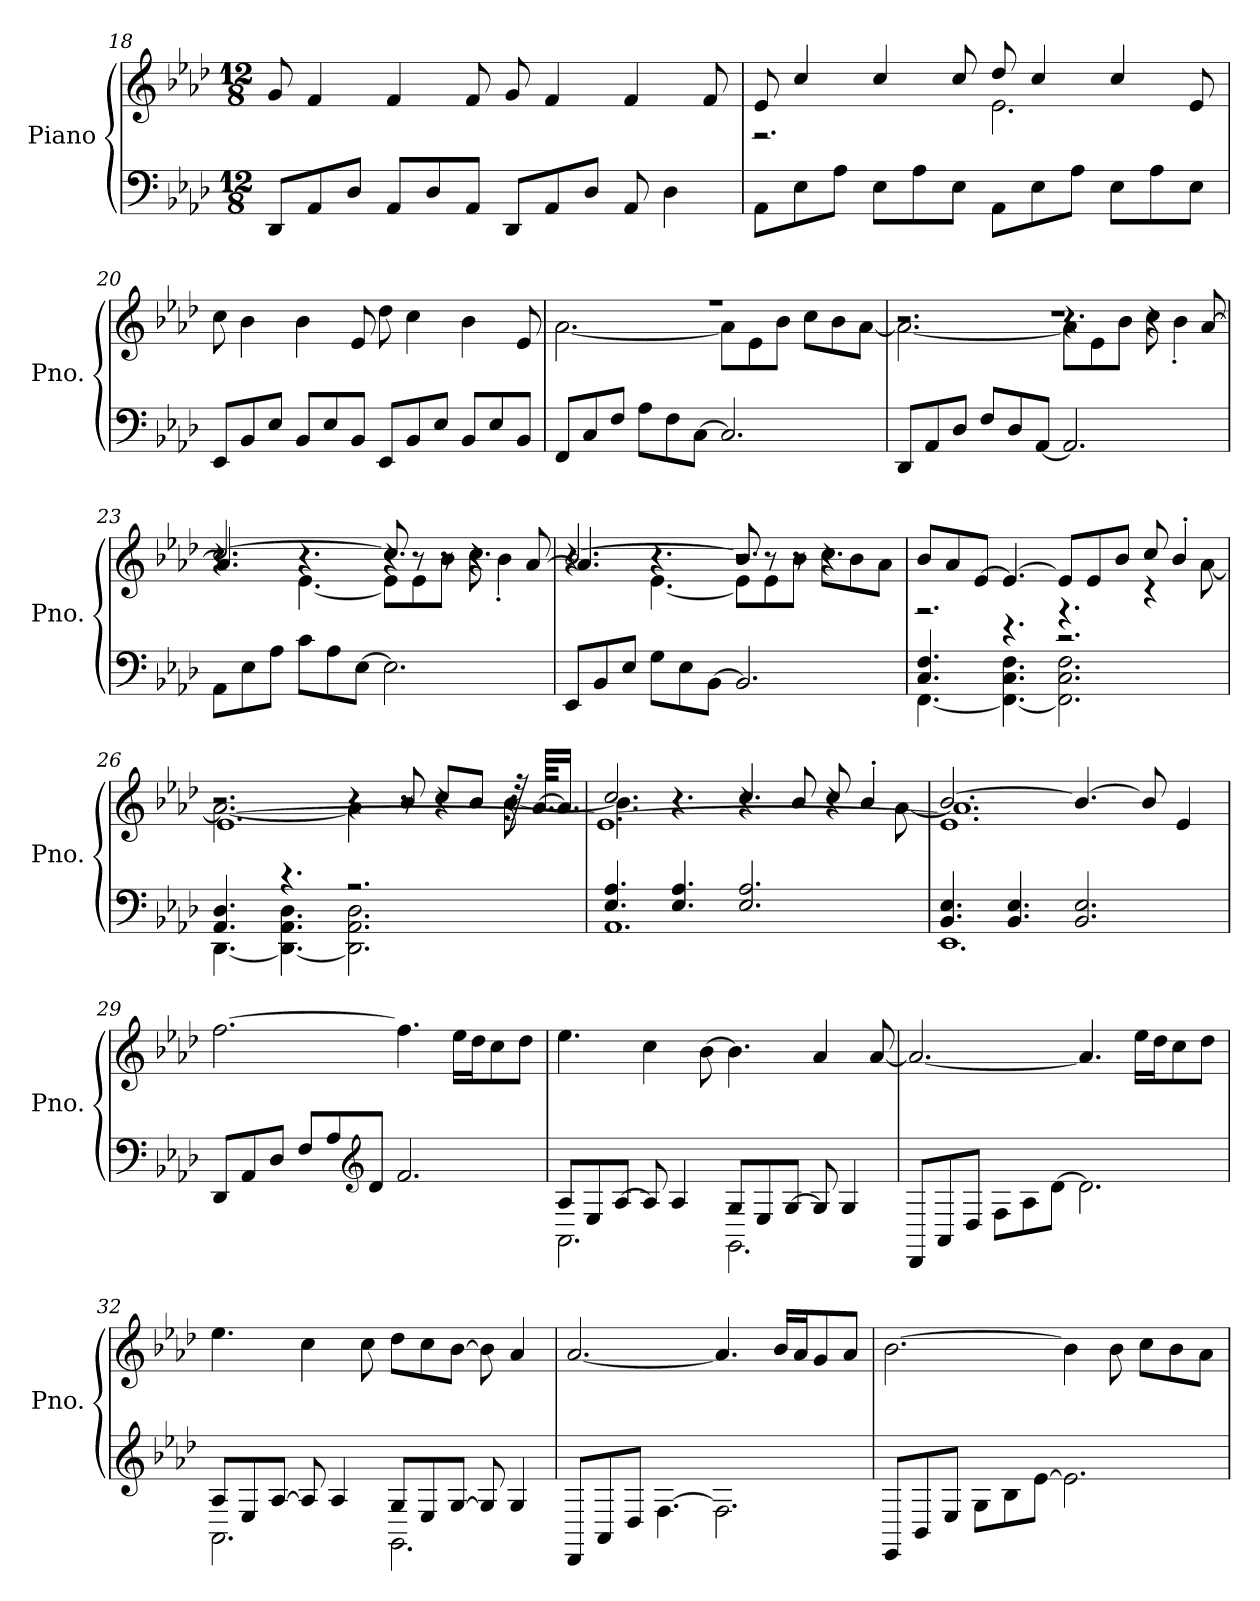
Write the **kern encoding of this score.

**kern	**kern
*part1	*part1
*staff2	*staff1
*I"Piano	*
*I'Pno.	*
*clefF4	*clefG2
*k[b-e-a-d-]	*k[b-e-a-d-]
*M12/8	*M12/8
=18	=18
8DD-/L	8g/
8AA-/	4f/
8D-/J	.
8AA-/L	4f/
8D-/	.
8AA-/J	8f/
8DD-/L	8g/
8AA-/	4f/
8D-/J	.
8AA-/	4f/
4D-\	.
.	8f/
=19	=19
*	*^
8AA-\L	8e-/	2.r
8E-\	4cc/	.
8A-\J	.	.
8E-\L	4cc/	.
8A-\	.	.
8E-\J	8cc/	.
8AA-\L	8dd-/	2.e-\
8E-\	4cc/	.
8A-\J	.	.
8E-\L	4cc/	.
8A-\	.	.
8E-\J	8e-/	.
*	*v	*v
!!LO:PB:g=z
=20	=20
8EE-/L	8cc\
8BB-/	4b-\
8E-/J	.
8BB-/L	4b-\
8E-/	.
8BB-/J	8e-/
8EE-/L	8dd-\
8BB-/	4cc\
8E-/J	.
8BB-/L	4b-\
8E-/	.
8BB-/J	8e-/
=21	=21
*	*^
8FF/L	1.r	[2.a-\
8C/	.	.
8F/J	.	.
8A-\L	.	.
8F\	.	.
[8C\J	.	.
2.C/]	.	8a-\L]
.	.	8e-\
.	.	8b-\J
.	.	8cc\L
.	.	8b-\
.	.	[8a-\J
=22	=22	=22
*	*	*^
8DD-/L	1.r	2.a-\_	2.r
8AA-/	.	.	.
8D-/J	.	.	.
8F/L	.	.	.
8D-/	.	.	.
[8AA-/J	.	.	.
2.AA-/]	.	8a-\L]	4.r
.	.	8e-\	.
.	.	8b-\J	.
.	.	8cc\	4r
.	.	4b-'\	.
.	.	.	[8a-/
!!LO:LB:g=z	!!	!!
=23	=23	=23	=23
8AA-\L	[2.cc/	4.r	4.a-/]
8E-\	.	.	.
8A-\J	.	.	.
8c\L	.	[4.e-\	4.r
8A-\	.	.	.
[8E-\J	.	.	.
2.E-\]	8cc/]	8e-\L]	4.r
.	8r	8e-\	.
.	8r	8b-\J	.
.	4.r	8cc\	4r
.	.	4b-'\	.
.	.	.	[8a-/
=24	=24	=24	=24
8EE-/L	[2.b-/	4.r	4.a-/]
8BB-/	.	.	.
8E-/J	.	.	.
8G\L	.	[4.e-\	4.r
8E-\	.	.	.
[8BB-\J	.	.	.
2.BB-/]	8b-/]	8e-\L]	2.r
.	8r	8e-\	.
.	8r	8b-\J	.
.	4.r	8cc\L	.
.	.	8b-\	.
.	.	8a-\J	.
*	*	*v	*v
=25	=25	=25
*^	*	*
4.C/ 4.F/	[4.FF\	8b-/L	2.r
.	.	8a-/	.
.	.	[8e-/J	.
4.r	4.FF\_ 4.C\ 4.F\	4.e-/_	.
2.r	2.FF\] 2.C\ 2.F\	8e-/L]	4.r
.	.	8e-/	.
.	.	8b-/J	.
.	.	8cc/	4r
.	.	4b-'/	.
.	.	.	[8a-\
!!LO:LB:g=z
=26	=26	=26	=26
*	*	*	*^
4.AA-/ 4.D-/	[4.DD-\	2.r	2.a-\_	[1.e-
4.r	4.DD-\_ 4.AA-\ 4.D-\	.	.	.
2.r	2.DD-\] 2.AA-\ 2.D-\	4r	4a-\]	.
.	.	8b-/	8r	.
.	.	8cc/L	4r	.
.	.	8b-/J	.	.
.	.	128r	[8b-\	.
.	.	[64.a-/KKLL	.	.
.	.	16.a-/JJ]	.	.
=27	=27	=27	=27	=27
4.E-/ 4.A-/	1.AA-	2.cc/	4.b-\]	1.e-_
4.E-/ 4.A-/	.	.	4.r	.
2.E-/ 2.A-/	.	4cc/	4.r	.
.	.	8b-/	.	.
.	.	8cc/	4r	.
.	.	4b-'/	.	.
.	.	.	[8a-\	.
=28	=28	=28	=28	=28
4.BB-/ 4.E-/	1.EE-	[2.b-/	1.a-]	1.e-]
4.BB-/ 4.E-/	.	.	.	.
2.BB-/ 2.E-/	.	4.b-/_	.	.
.	.	8b-/]	.	.
.	.	4e-/	.	.
*v	*v	*	*	*
*	*v	*v	*v
!!LO:LB:g=z
=29	=29
8DD-/L	[2.ff\
8AA-/	.
8D-/J	.
8F/L	.
8A-/	.
*clefG2	*
8d-/J	.
2.f/	4.ff\]
.	16ee-\LL
.	16dd-\J
.	8cc\
.	8dd-\J
=30	=30
*^	*
8A-/L	2.AA-\	4.ee-\
8E-/	.	.
[8A-/J	.	.
8A-/]	.	4cc\
4A-/	.	.
.	.	[8b-\
8G/L	2.GG\	4.b-\]
8E-/	.	.
[8G/J	.	.
8G/]	.	4a-/
4G/	.	.
.	.	[8a-/
*v	*v	*
!!LO:LB:g=z
=31	=31
8DD-/L	2.a-/_
8AA-/	.
8D-/J	.
8F\L	.
8A-\	.
[8d-\J	.
2.d-\]	4.a-/]
.	16ee-\LL
.	16dd-\J
.	8cc\
.	8dd-\J
=32	=32
*^	*
8A-/L	2.AA-\	4.ee-\
8E-/	.	.
[8A-/J	.	.
8A-/]	.	4cc\
4A-/	.	.
.	.	8cc\
8G/L	2.GG\	8dd-\L
8E-/	.	8cc\
[8G/J	.	[8b-\J
8G/]	.	8b-\]
4G/	.	4a-/
*v	*v	*
=33	=33
8DD-/L	[2.a-/
8AA-/	.
8D-/J	.
[4.F\	.
2.F\]	4.a-/]
.	16b-/LL
.	16a-/J
.	8g/
.	8a-/J
!!LO:LB:g=z
=34	=34
8EE-/L	[2.b-\
8BB-/	.
8E-/J	.
8G\L	.
8B-\	.
[8e-\J	.
2.e-\]	4b-\]
.	8b-\
.	8cc\L
.	8b-\
.	8a-\J
=	=
*-	*-
